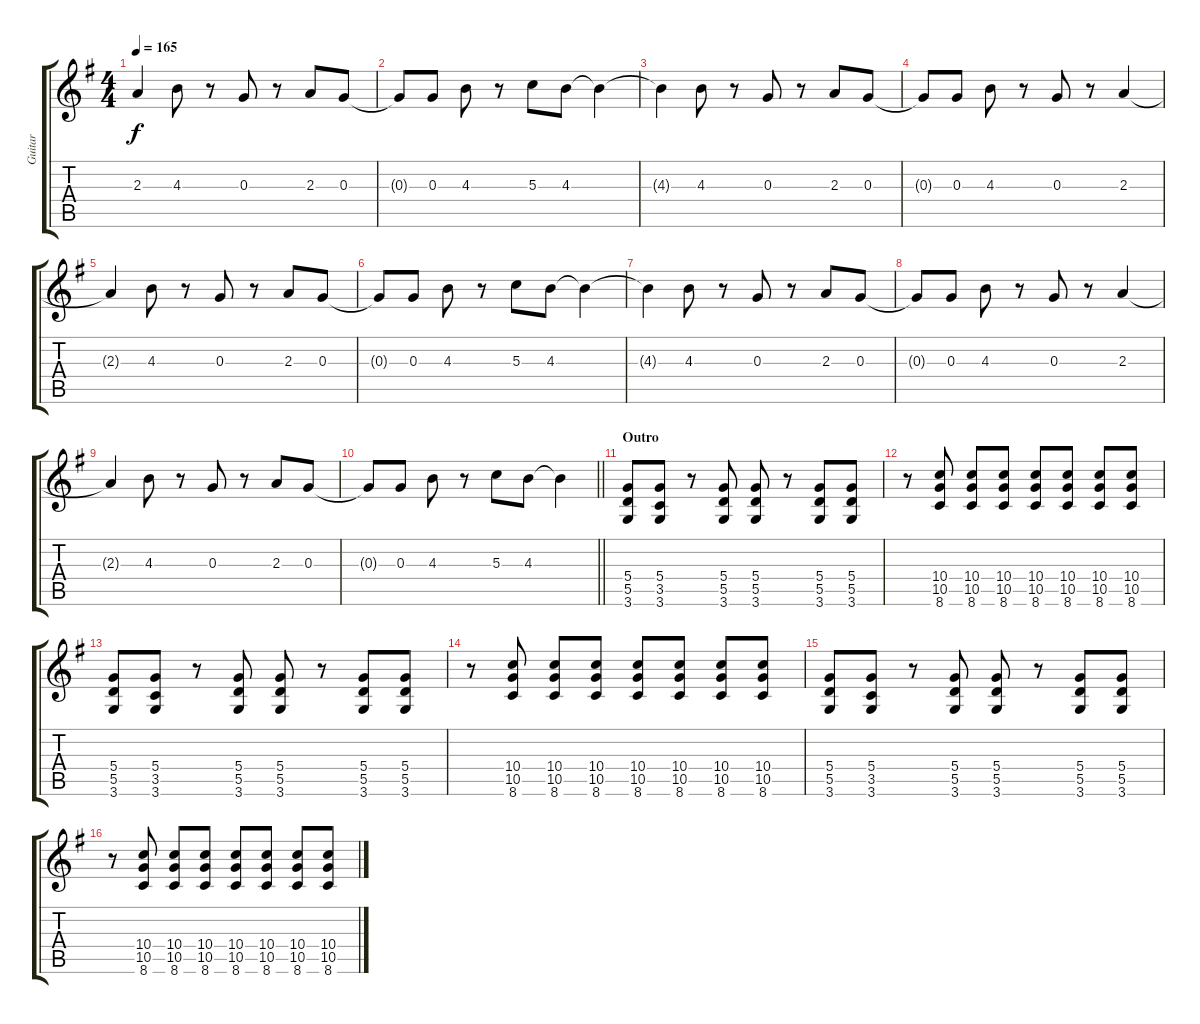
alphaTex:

\track ("Guitar" "Guitar") {instrument overdrivenguitar}
\staff {score tabs}
\tuning (E4 B3 G3 D3 A2 E2) {hide}
\ts (4 4)
\tempo 165
\clef g2
\ks g
2.3{t}.4{dy f} 4.3.8 r.8 0.3.8 r.8 2.3.8 0.3.8 |
0.3{t}.8 0.3.8 4.3.8 r.8 5.3.8 4.3.8 4.3{t}.4 |
4.3{t}.4 4.3.8 r.8 0.3.8 r.8 2.3.8 0.3.8 |
0.3{t}.8 0.3.8 4.3.8 r.8 0.3.8 r.8 2.3.4 |
2.3{t}.4 4.3.8 r.8 0.3.8 r.8 2.3.8 0.3.8 |
0.3{t}.8 0.3.8 4.3.8 r.8 5.3.8 4.3.8 4.3{t}.4 |
4.3{t}.4 4.3.8 r.8 0.3.8 r.8 2.3.8 0.3.8 |
0.3{t}.8 0.3.8 4.3.8 r.8 0.3.8 r.8 2.3.4 |
2.3{t}.4 4.3.8 r.8 0.3.8 r.8 2.3.8 0.3.8 |
\barLineRight lightlight
0.3{t}.8 0.3.8 4.3.8 r.8 5.3.8 4.3.8 4.3{t}.4 |
\section ("" "Outro")
(5.4 5.5 3.6).8{balance 8} (5.4 3.5 3.6).8 r.8 (5.4 5.5 3.6).8 (5.4 5.5 3.6).8 r.8 (5.4 5.5 3.6).8 (5.4 5.5 3.6).8 |
r.8 (10.4 10.5 8.6).8 (10.4 10.5 8.6).8 (10.4 10.5 8.6).8 (10.4 10.5 8.6).8 (10.4 10.5 8.6).8 (10.4 10.5 8.6).8 (10.4 10.5 8.6).8 |
(5.4 5.5 3.6).8 (5.4 3.5 3.6).8 r.8 (5.4 5.5 3.6).8 (5.4 5.5 3.6).8 r.8 (5.4 5.5 3.6).8 (5.4 5.5 3.6).8 |
r.8 (10.4 10.5 8.6).8 (10.4 10.5 8.6).8 (10.4 10.5 8.6).8 (10.4 10.5 8.6).8 (10.4 10.5 8.6).8 (10.4 10.5 8.6).8 (10.4 10.5 8.6).8 |
(5.4 5.5 3.6).8 (5.4 3.5 3.6).8 r.8 (5.4 5.5 3.6).8 (5.4 5.5 3.6).8 r.8 (5.4 5.5 3.6).8 (5.4 5.5 3.6).8 |
r.8 (10.4 10.5 8.6).8 (10.4 10.5 8.6).8 (10.4 10.5 8.6).8 (10.4 10.5 8.6).8 (10.4 10.5 8.6).8 (10.4 10.5 8.6).8 (10.4 10.5 8.6).8
